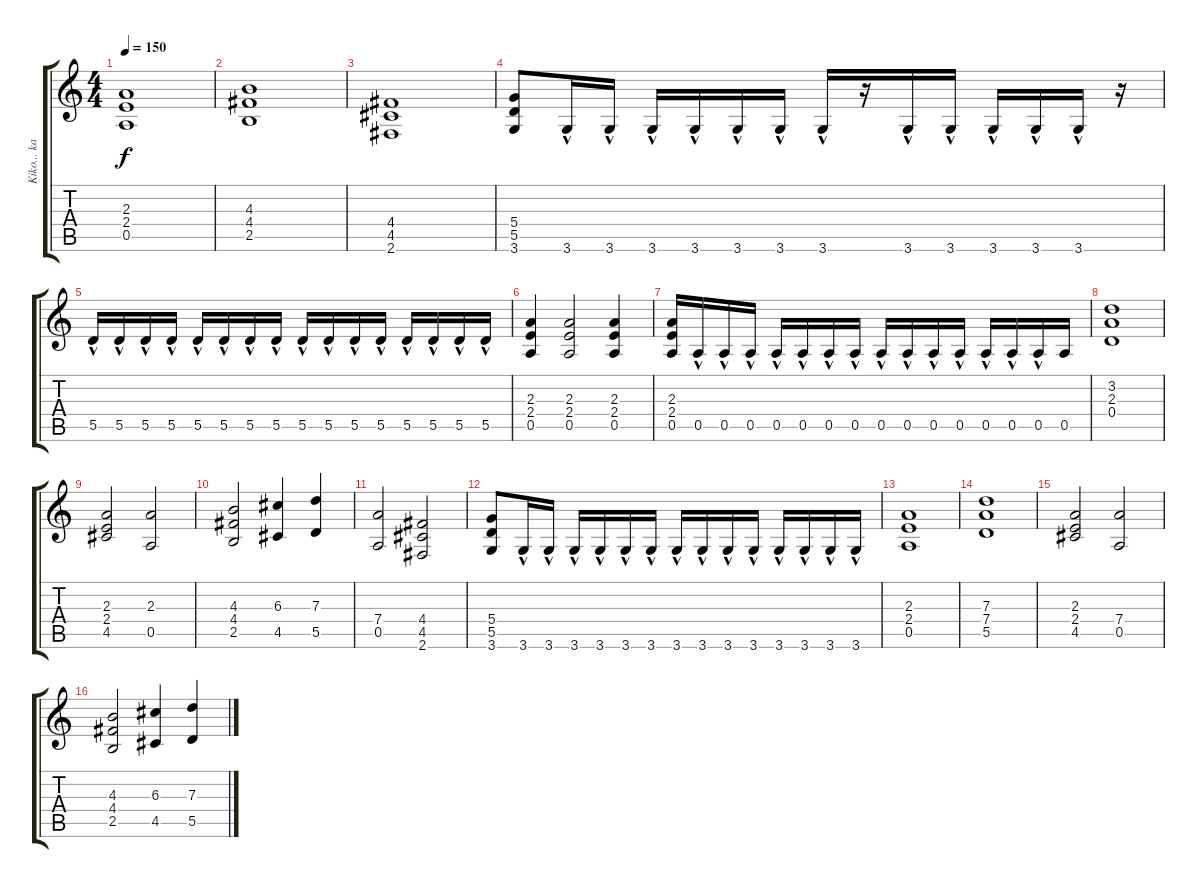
\track ("Kiko... kara" "Kiko... ka") {instrument overdrivenguitar}
\staff {score tabs}
\tuning (E4 B3 G3 D3 A2 E2) {hide}
\ts (4 4)
\tempo 150
\clef g2
\ks c
(2.3 2.4 0.5).1{dy f} |
(4.3 4.4 2.5).1 |
(4.4 4.5 2.6).1 |
(5.4 5.5 3.6).8 3.6{hac}.16 3.6{hac}.16 3.6{hac}.16 3.6{hac}.16 3.6{hac}.16 3.6{hac}.16 3.6{hac}.16 r.16 3.6{hac}.16 3.6{hac}.16 3.6{hac}.16 3.6{hac}.16 3.6{hac}.16 r.16 |
5.5{hac}.16 5.5{hac}.16 5.5{hac}.16 5.5{hac}.16 5.5{hac}.16 5.5{hac}.16 5.5{hac}.16 5.5{hac}.16 5.5{hac}.16 5.5{hac}.16 5.5{hac}.16 5.5{hac}.16 5.5{hac}.16 5.5{hac}.16 5.5{hac}.16 5.5{hac}.16 |
(2.3 2.4 0.5).4 (2.3 2.4 0.5).2 (2.3 2.4 0.5).4 |
(2.3 2.4 0.5).16 0.5{hac}.16 0.5{hac}.16 0.5{hac}.16 0.5{hac}.16 0.5{hac}.16 0.5{hac}.16 0.5{hac}.16 0.5{hac}.16 0.5{hac}.16 0.5{hac}.16 0.5{hac}.16 0.5{hac}.16 0.5{hac}.16 0.5{hac}.16 0.5.16 |
(3.2 2.3 0.4).1 |
(2.3 2.4 4.5).2 (2.3 0.5).2 |
(4.3 4.4 2.5).2 (6.3 4.5).4 (7.3 5.5).4 |
(7.4 0.5).2 (4.4 4.5 2.6).2 |
(5.4 5.5 3.6).8 3.6{hac}.16 3.6{hac}.16 3.6{hac}.16 3.6{hac}.16 3.6{hac}.16 3.6{hac}.16 3.6{hac}.16 3.6{hac}.16 3.6{hac}.16 3.6{hac}.16 3.6{hac}.16 3.6{hac}.16 3.6{hac}.16 3.6{hac}.16 |
(2.3 2.4 0.5).1 |
(7.3 7.4 5.5).1 |
(2.3 2.4 4.5).2 (7.4 0.5).2 |
(4.3 4.4 2.5).2 (6.3 4.5).4 (7.3 5.5).4
